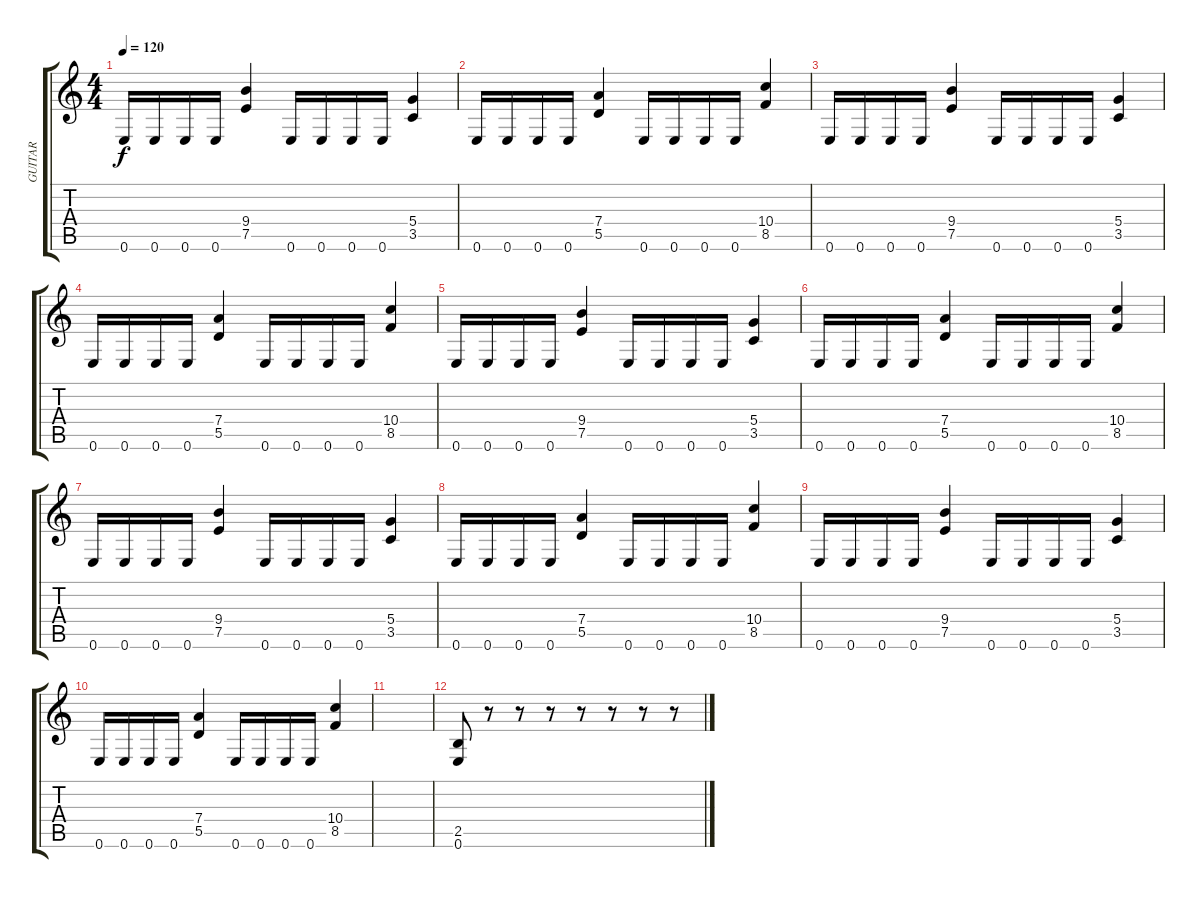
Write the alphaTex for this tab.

\track ("GUITAR" "GUITAR") {instrument distortionguitar}
\staff {score tabs}
\tuning (E4 B3 G3 D3 A2 E2) {hide}
\ts (4 4)
\tempo 120
\clef g2
\ks c
0.6.16{dy f} 0.6.16 0.6.16 0.6.16 (9.4 7.5).4 0.6.16 0.6.16 0.6.16 0.6.16 (5.4 3.5).4 |
0.6.16 0.6.16 0.6.16 0.6.16 (7.4 5.5).4 0.6.16 0.6.16 0.6.16 0.6.16 (10.4 8.5).4 |
0.6.16 0.6.16 0.6.16 0.6.16 (9.4 7.5).4 0.6.16 0.6.16 0.6.16 0.6.16 (5.4 3.5).4 |
0.6.16 0.6.16 0.6.16 0.6.16 (7.4 5.5).4 0.6.16 0.6.16 0.6.16 0.6.16 (10.4 8.5).4 |
0.6.16 0.6.16 0.6.16 0.6.16 (9.4 7.5).4 0.6.16 0.6.16 0.6.16 0.6.16 (5.4 3.5).4 |
0.6.16 0.6.16 0.6.16 0.6.16 (7.4 5.5).4 0.6.16 0.6.16 0.6.16 0.6.16 (10.4 8.5).4 |
0.6.16 0.6.16 0.6.16 0.6.16 (9.4 7.5).4 0.6.16 0.6.16 0.6.16 0.6.16 (5.4 3.5).4 |
0.6.16 0.6.16 0.6.16 0.6.16 (7.4 5.5).4 0.6.16 0.6.16 0.6.16 0.6.16 (10.4 8.5).4 |
0.6.16 0.6.16 0.6.16 0.6.16 (9.4 7.5).4 0.6.16 0.6.16 0.6.16 0.6.16 (5.4 3.5).4 |
0.6.16 0.6.16 0.6.16 0.6.16 (7.4 5.5).4 0.6.16 0.6.16 0.6.16 0.6.16 (10.4 8.5).4 |
|
(2.5 0.6).8 r.8 r.8 r.8 r.8 r.8 r.8 r.8
